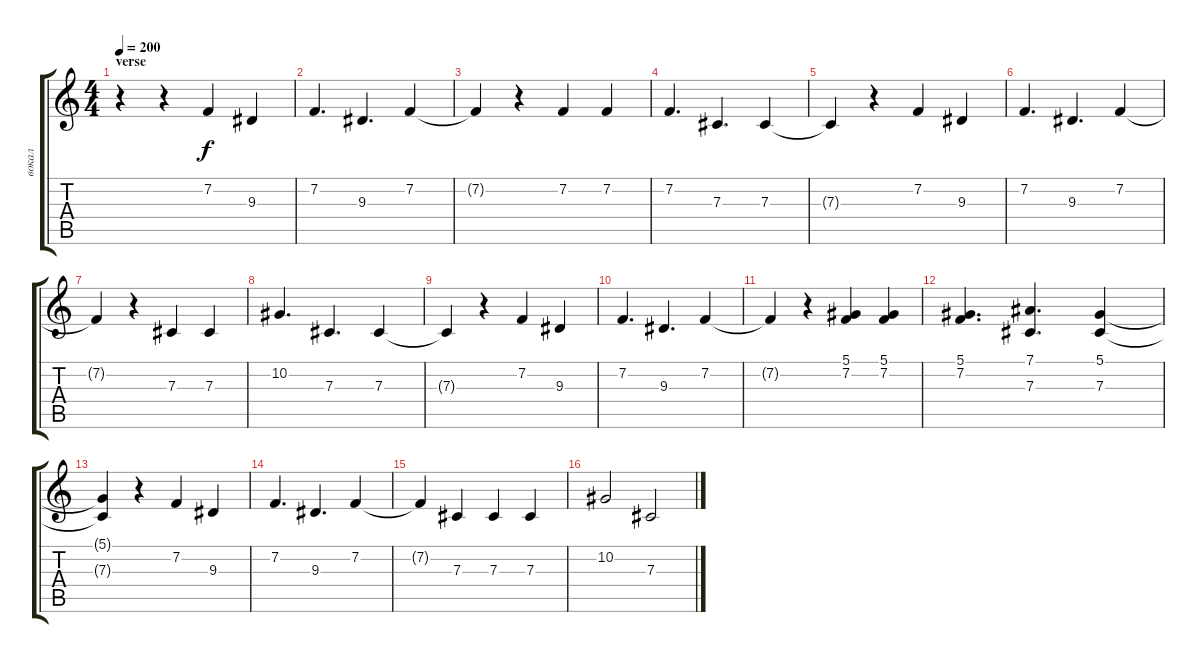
\track ("вокал" "вокал") {instrument altosax}
\staff {score tabs}
\tuning (Eb4 Bb3 Gb3 Db3 Ab2 Db2) {hide}
\ts (4 4)
\section ("" "verse")
\tempo 200
\clef g2
\ks c
r.4{dy f} r.4 7.2.4 9.3.4 |
7.2.4{d} 9.3.4{d} 7.2.4 |
7.2{t}.4 r.4 7.2.4 7.2.4 |
7.2.4{d} 7.3.4{d} 7.3.4 |
7.3{t}.4 r.4 7.2.4 9.3.4 |
7.2.4{d} 9.3.4{d} 7.2.4 |
7.2{t}.4 r.4 7.3.4 7.3.4 |
10.2.4{d} 7.3.4{d} 7.3.4 |
7.3{t}.4 r.4 7.2.4 9.3.4 |
7.2.4{d} 9.3.4{d} 7.2.4 |
7.2{t}.4 r.4 (5.1 7.2).4 (5.1 7.2).4 |
(5.1 7.2).4{d} (7.1 7.3).4{d} (5.1 7.3).4 |
(5.1{t} 7.3{t}).4 r.4 7.2.4 9.3.4 |
7.2.4{d} 9.3.4{d} 7.2.4 |
7.2{t}.4 7.3.4 7.3.4 7.3.4 |
10.2.2 7.3.2
